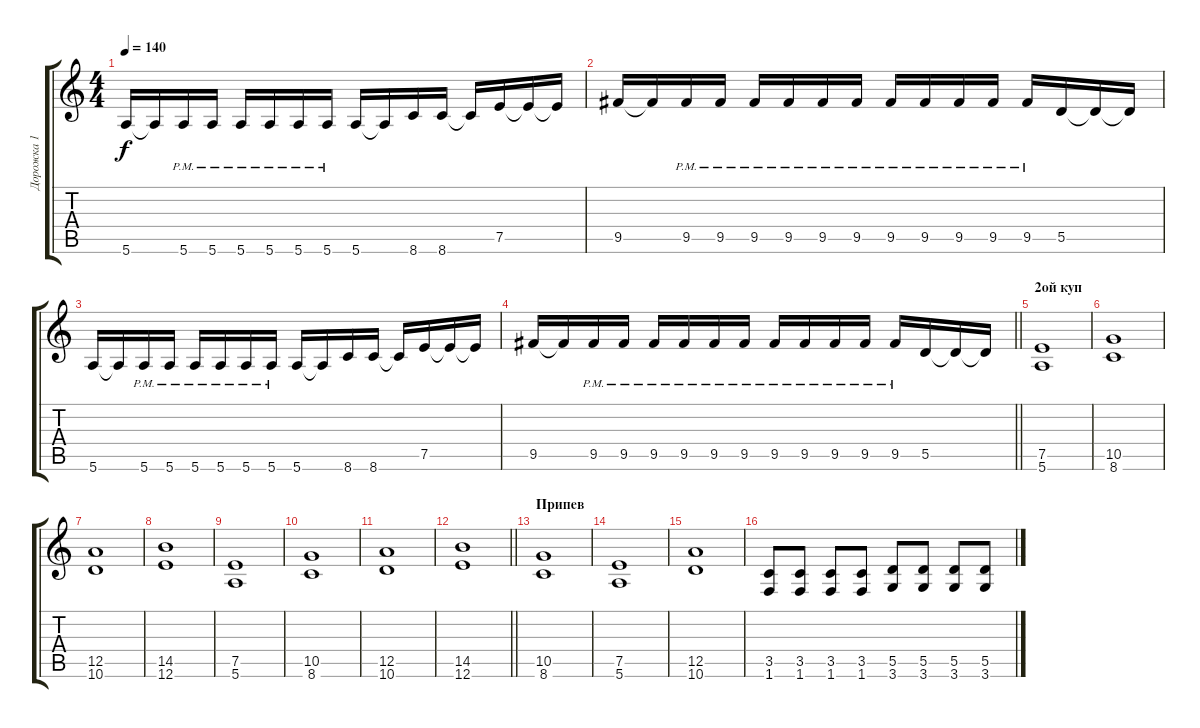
\track ("Дорожка 1" "Дорожка 1") {instrument distortionguitar}
\staff {score tabs}
\tuning (E4 B3 G3 D3 A2 E2) {hide}
\ts (4 4)
\tempo 140
\clef g2
\ks c
5.6.16{dy f} 5.6{t}.16 5.6{pm}.16 5.6{pm}.16 5.6{pm}.16 5.6{pm}.16 5.6{pm}.16 5.6{pm}.16 5.6.16 5.6{t}.16 8.6.16 8.6.16 8.6{t}.16 7.5.16 7.5{t}.16 7.5{t}.16 |
9.5.16 9.5{t}.16 9.5{pm}.16 9.5{pm}.16 9.5{pm}.16 9.5{pm}.16 9.5{pm}.16 9.5{pm}.16 9.5{pm}.16 9.5{pm}.16 9.5{pm}.16 9.5{pm}.16 9.5{pm}.16 5.5.16 5.5{t}.16 5.5{t}.16 |
5.6.16 5.6{t}.16 5.6{pm}.16 5.6{pm}.16 5.6{pm}.16 5.6{pm}.16 5.6{pm}.16 5.6{pm}.16 5.6.16 5.6{t}.16 8.6.16 8.6.16 8.6{t}.16 7.5.16 7.5{t}.16 7.5{t}.16 |
\barLineRight lightlight
9.5.16 9.5{t}.16 9.5{pm}.16 9.5{pm}.16 9.5{pm}.16 9.5{pm}.16 9.5{pm}.16 9.5{pm}.16 9.5{pm}.16 9.5{pm}.16 9.5{pm}.16 9.5{pm}.16 9.5{pm}.16 5.5.16 5.5{t}.16 5.5{t}.16 |
\section ("" "2ой куп")
(7.5 5.6).1 |
(10.5 8.6).1 |
(12.5 10.6).1 |
(14.5 12.6).1 |
(7.5 5.6).1 |
(10.5 8.6).1 |
(12.5 10.6).1 |
\barLineRight lightlight
(14.5 12.6).1 |
\section ("" "Припев")
(10.5 8.6).1 |
(7.5 5.6).1 |
(12.5 10.6).1 |
(3.5 1.6).8 (3.5 1.6).8 (3.5 1.6).8 (3.5 1.6).8 (5.5 3.6).8 (5.5 3.6).8 (5.5 3.6).8 (5.5 3.6).8
